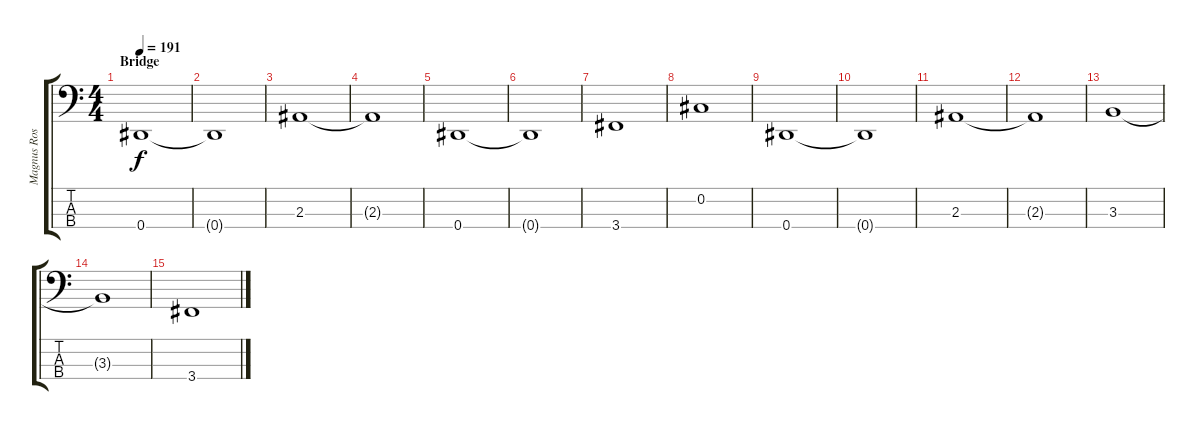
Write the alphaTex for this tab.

\track ("Magnus Rosén" "Magnus Ros") {instrument electricbassfinger}
\staff {score tabs}
\tuning (Gb2 Db2 Ab1 Eb1) {hide}
\ts (4 4)
\section ("" "Bridge")
\tempo 191
\clef f4
\ks c
0.4.1{dy f} |
0.4{t}.1 |
2.3.1 |
2.3{t}.1 |
0.4.1 |
0.4{t}.1 |
3.4.1 |
0.2.1 |
0.4.1 |
0.4{t}.1 |
2.3.1 |
2.3{t}.1 |
3.3.1 |
3.3{t}.1 |
3.4.1
